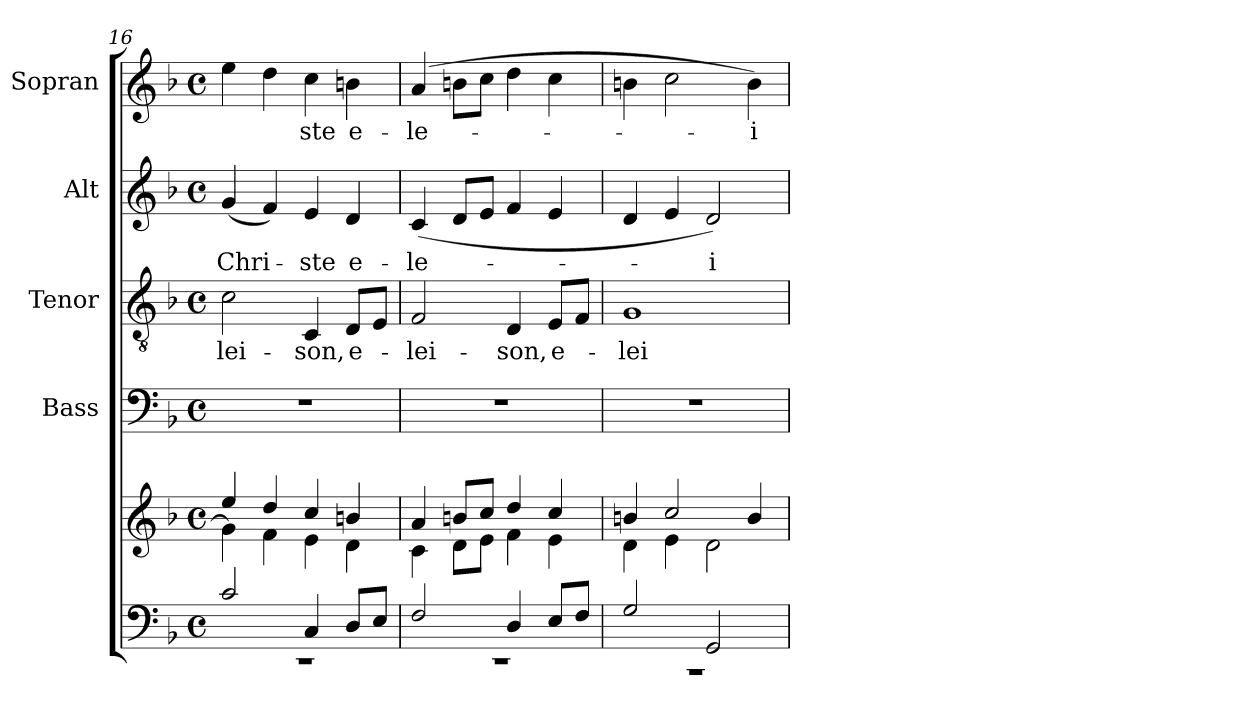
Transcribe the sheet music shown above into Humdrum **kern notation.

**kern	**kern	**kern	**kern	**text	**kern	**text	**kern	**text
*part5	*part5	*part4	*part3	*part3	*part2	*part2	*part1	*part1
*staff6	*staff5	*staff4	*staff3	*staff3	*staff2	*staff2	*staff1	*staff1
*	*	*I"Bass	*I"Tenor	*	*I"Alt	*	*I"Sopran	*
*	*	*I'B.	*I'T.	*	*I'A.	*	*I'S.	*
*clefF4	*clefG2	*clefF4	*clefGv2	*	*clefG2	*	*clefG2	*
*k[b-]	*k[b-]	*k[b-]	*k[b-]	*	*k[b-]	*	*k[b-]	*
*F:	*F:	*F:	*F:	*	*F:	*	*F:	*
*M4/4	*M4/4	*M4/4	*M4/4	*	*M4/4	*	*M4/4	*
*met(c)	*met(c)	*met(c)	*met(c)	*	*met(c)	*	*met(c)	*
=16	=16	=16	=16	=16	=16	=16	=16	=16
*^	*^	*	*	*	*	*	*	*
!	!	!	!	!	!	!LO:LY:b	!	!LO:LY:b	!	!
2c/	1rEE	4ee/	4g\]	1r	2c\	-lei-	(<4g/	Chri-	4ee\	.
.	.	4dd/	4f\	.	.	.	4f/)	.	4dd\	.
!	!	!	!	!	!	!LO:LY:b	!	!LO:LY:b	!	!LO:LY:b
4C/	.	4cc/	4e\	.	4C/	-son,	4e/	-ste	4cc\	-ste
!	!	!	!	!	!	!LO:LY:b	!	!LO:LY:b	!	!LO:LY:b
8D/L	.	4bn/	4d\	.	8D/L	e-	4d/	e-	4bn\	e-
8E/J	.	.	.	.	8E/J	.	.	.	.	.
=17	=17	=17	=17	=17	=17	=17	=17	=17	=17	=17
!	!	!	!	!	!	!LO:LY:b	!	!LO:LY:b	!	!LO:LY:b
2F/	1rEE	4a/	4c\	1r	2F/	-lei-	(<4c/	-le-	(4a/	-le-
.	.	8bn/L	8d\L	.	.	.	8d/L	.	8bn\L	.
.	.	8cc/J	8e\J	.	.	.	8e/J	.	8cc\J	.
!	!	!	!	!	!	!LO:LY:b	!	!	!	!
4D/	.	4dd/	4f\	.	4D/	-son,	4f/	.	4dd\	.
!	!	!	!	!	!	!LO:LY:b	!	!	!	!
8E/L	.	4cc/	4e\	.	8E/L	e-	4e/	.	4cc\	.
8F/J	.	.	.	.	8F/J	.	.	.	.	.
!!LO:LB:g=z
=18	=18	=18	=18	=18	=18	=18	=18	=18	=18	=18
!	!	!	!	!	!	!LO:LY:b	!	!	!	!
2G/	1rDD	4bn/	4d\	1r	1G	-lei-	4d/	.	4bn\	.
.	.	2cc/	4e\	.	.	.	4e/	.	2cc\	.
!	!	!	!	!	!	!	!	!LO:LY:b	!	!
2GG/	.	.	2d\	.	.	.	2d/)	-i-	.	.
!	!	!	!	!	!	!	!	!	!	!LO:LY:b
.	.	4b/	.	.	.	.	.	.	4b\)	-i-
*v	*v	*	*	*	*	*	*	*	*	*
*	*v	*v	*	*	*	*	*	*	*
=	=	=	=	=	=	=	=	=
*-	*-	*-	*-	*-	*-	*-	*-	*-
